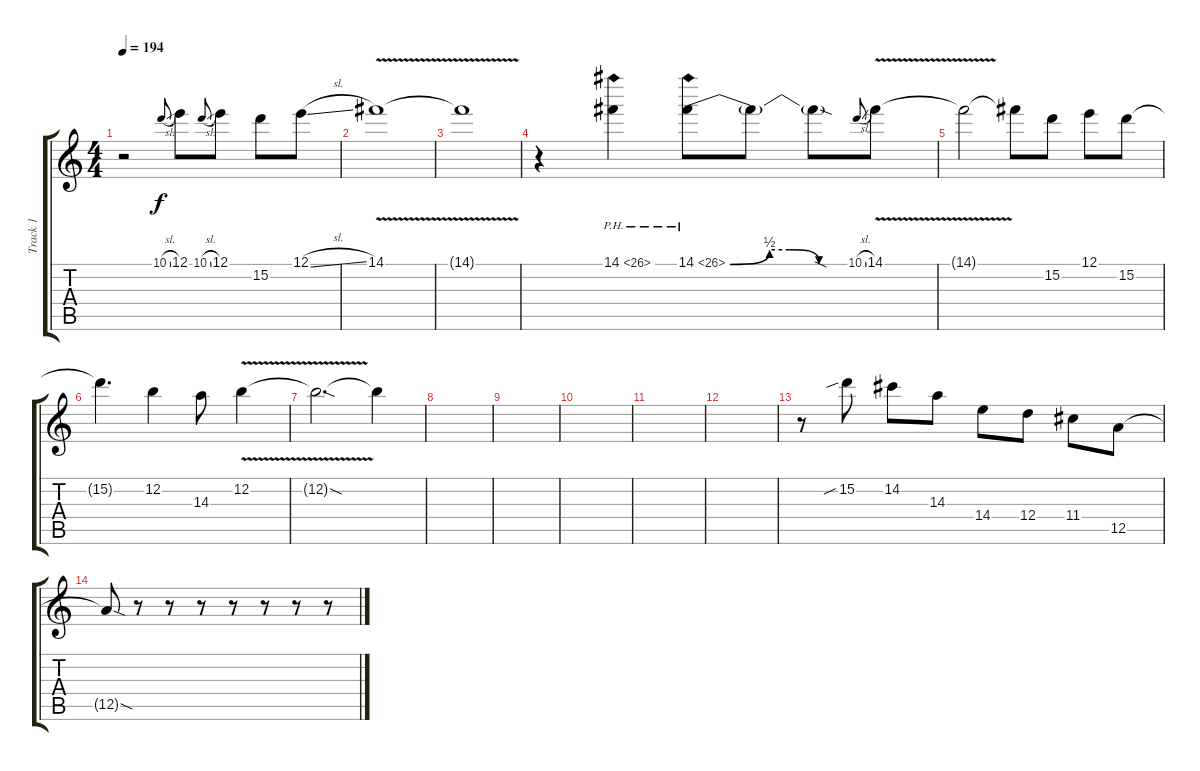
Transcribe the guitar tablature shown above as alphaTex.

\track ("Track 1" "Track 1") {instrument overdrivenguitar}
\staff {score tabs}
\tuning (E4 B3 G3 D3 A2 E2) {hide}
\ts (4 4)
\tempo 194
\clef g2
\ks c
r.2{dy f} 10.1{sl}.8{gr onbeat} 12.1.8 10.1{sl}.8{gr onbeat} 12.1.8 15.2.8 12.1{sl}.8 |
14.1{v}.1 |
14.1{t}.1 |
r.4 14.1{ph 12}.4 14.1{be (custom 0 0 20 2 30 2 45 0 60 0) ph 12}.8 14.1{t}.8 14.1{sod t}.8 10.1{sl}.8{gr onbeat} 14.1{v}.8 |
14.1{t}.2 14.1{t}.8 15.2.8 12.1.8 15.2.8 |
15.2{t}.4{d} 12.2.4 14.3.8 12.2{v}.4 |
12.2{sod t}.2{d} 12.2{t}.4 |
|
|
|
|
|
r.8 15.2{sib}.8 14.2.8 14.3.8 14.4.8 12.4.8 11.4.8 12.5.8 |
12.5{sod t}.8 r.8 r.8 r.8 r.8 r.8 r.8 r.8
